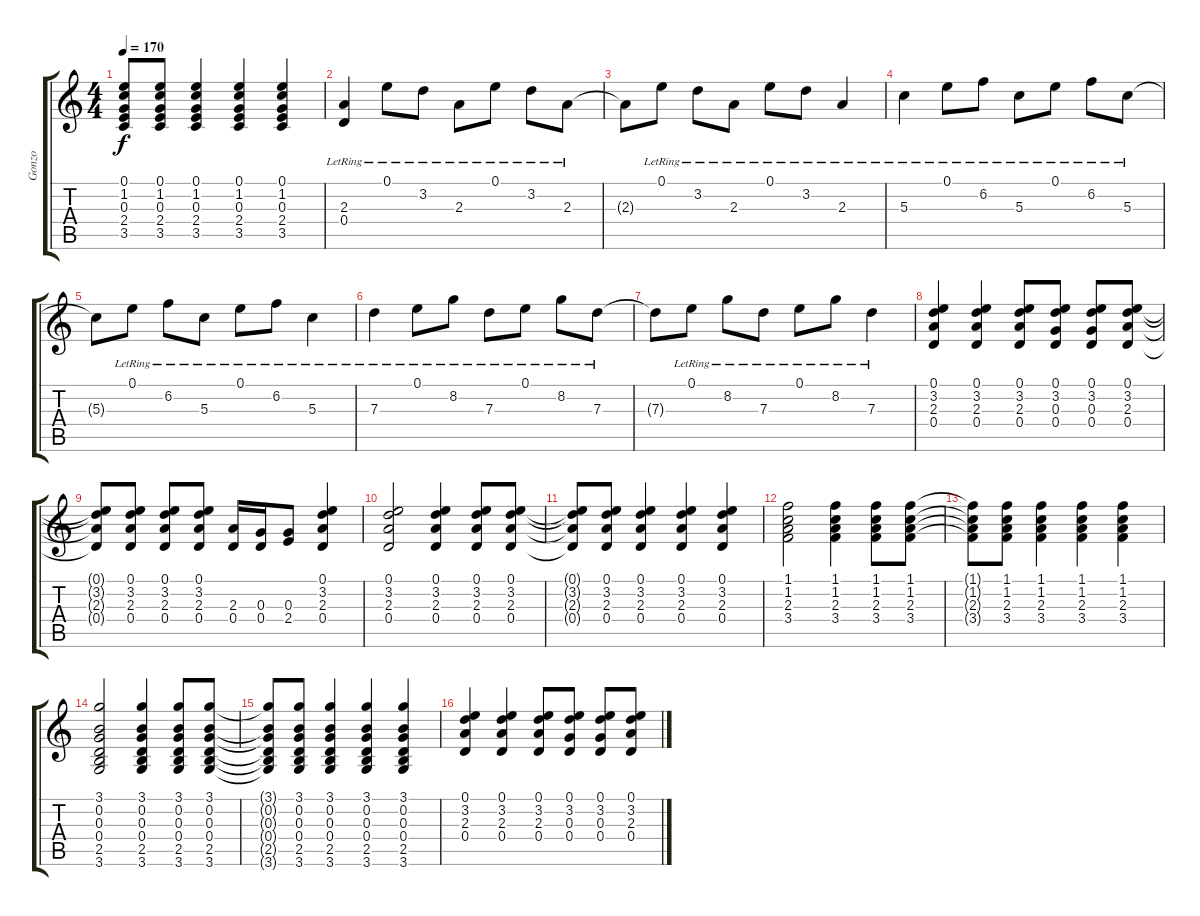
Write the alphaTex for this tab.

\track ("Gonzo" "Gonzo") {instrument acousticguitarsteel}
\staff {score tabs}
\tuning (E4 B3 G3 D3 A2 E2) {hide}
\ts (4 4)
\tempo 170
\clef g2
\ks c
(0.1 1.2 0.3 2.4 3.5).8{dy f} (0.1 1.2 0.3 2.4 3.5).8 (0.1 1.2 0.3 2.4 3.5).4 (0.1 1.2 0.3 2.4 3.5).4 (0.1 1.2 0.3 2.4 3.5).4 |
(2.3{lr} 0.4{lr}).4 0.1{lr}.8 3.2{lr}.8 2.3{lr}.8 0.1{lr}.8 3.2{lr}.8 2.3{lr}.8 |
2.3{t}.8 0.1{lr}.8 3.2{lr}.8 2.3{lr}.8 0.1{lr}.8 3.2{lr}.8 2.3{lr}.4 |
5.3{lr}.4 0.1{lr}.8 6.2{lr}.8 5.3{lr}.8 0.1{lr}.8 6.2{lr}.8 5.3{lr}.8 |
5.3{t}.8 0.1{lr}.8 6.2{lr}.8 5.3{lr}.8 0.1{lr}.8 6.2{lr}.8 5.3{lr}.4 |
7.3{lr}.4 0.1{lr}.8 8.2{lr}.8 7.3{lr}.8 0.1{lr}.8 8.2{lr}.8 7.3{lr}.8 |
7.3{t}.8 0.1{lr}.8 8.2{lr}.8 7.3{lr}.8 0.1{lr}.8 8.2{lr}.8 7.3{lr}.4 |
(0.1 3.2 2.3 0.4).4 (0.1 3.2 2.3 0.4).4 (0.1 3.2 2.3 0.4).8 (0.1 3.2 0.3 0.4).8 (0.1 3.2 0.3 0.4).8 (0.1 3.2 2.3 0.4).8 |
(0.1{t} 3.2{t} 2.3{t} 0.4{t}).8 (0.1 3.2 2.3 0.4).8 (0.1 3.2 2.3 0.4).8 (0.1 3.2 2.3 0.4).8 (2.3 0.4).16 (0.3 0.4).16 (0.3 2.4).8 (0.1 3.2 2.3 0.4).4 |
(0.1 3.2 2.3 0.4).2 (0.1 3.2 2.3 0.4).4 (0.1 3.2 2.3 0.4).8 (0.1 3.2 2.3 0.4).8 |
(0.1{t} 3.2{t} 2.3{t} 0.4{t}).8 (0.1 3.2 2.3 0.4).8 (0.1 3.2 2.3 0.4).4 (0.1 3.2 2.3 0.4).4 (0.1 3.2 2.3 0.4).4 |
(1.1 1.2 2.3 3.4).2 (1.1 1.2 2.3 3.4).4 (1.1 1.2 2.3 3.4).8 (1.1 1.2 2.3 3.4).8 |
(1.1{t} 1.2{t} 2.3{t} 3.4{t}).8 (1.1 1.2 2.3 3.4).8 (1.1 1.2 2.3 3.4).4 (1.1 1.2 2.3 3.4).4 (1.1 1.2 2.3 3.4).4 |
(3.1 0.2 0.3 0.4 2.5 3.6).2 (3.1 0.2 0.3 0.4 2.5 3.6).4 (3.1 0.2 0.3 0.4 2.5 3.6).8 (3.1 0.2 0.3 0.4 2.5 3.6).8 |
(3.1{t} 0.2{t} 0.3{t} 0.4{t} 2.5{t} 3.6{t}).8 (3.1 0.2 0.3 0.4 2.5 3.6).8 (3.1 0.2 0.3 0.4 2.5 3.6).4 (3.1 0.2 0.3 0.4 2.5 3.6).4 (3.1 0.2 0.3 0.4 2.5 3.6).4 |
(0.1 3.2 2.3 0.4).4 (0.1 3.2 2.3 0.4).4 (0.1 3.2 2.3 0.4).8 (0.1 3.2 0.3 0.4).8 (0.1 3.2 0.3 0.4).8 (0.1 3.2 2.3 0.4).8
